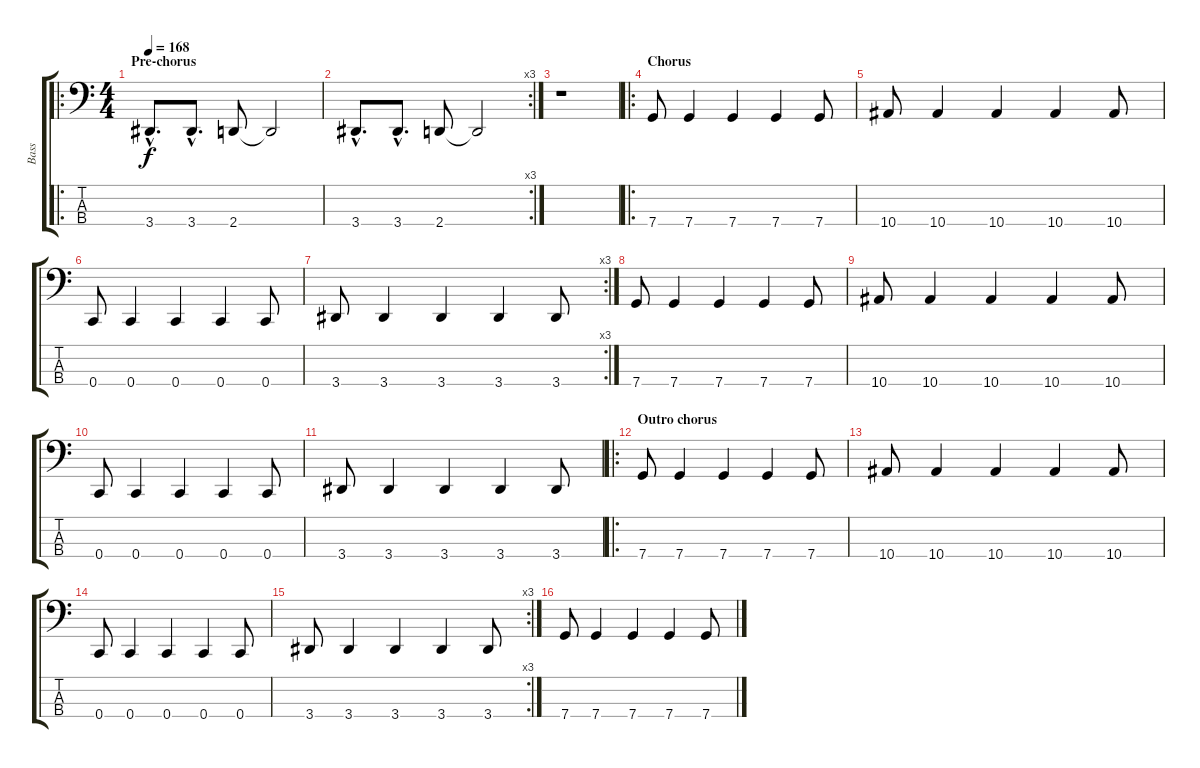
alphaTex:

\track ("Bass" "Bass") {instrument electricbasspick}
\staff {score tabs}
\tuning (F2 C2 G1 C1) {hide}
\ro
\ts (4 4)
\section ("" "Pre-chorus")
\tempo 168
\clef f4
\ks c
3.4{hac}.8{d dy f} 3.4{hac}.8{d} 2.4.8 2.4{t}.2 |
\rc 3
3.4{hac}.8{d} 3.4{hac}.8{d} 2.4.8 2.4{t}.2 |
r.1 |
\ro
\section ("" "Chorus")
7.4.8 7.4.4 7.4.4 7.4.4 7.4.8 |
10.4.8 10.4.4 10.4.4 10.4.4 10.4.8 |
0.4.8 0.4.4 0.4.4 0.4.4 0.4.8 |
\rc 3
3.4.8 3.4.4 3.4.4 3.4.4 3.4.8 |
7.4.8 7.4.4 7.4.4 7.4.4 7.4.8 |
10.4.8 10.4.4 10.4.4 10.4.4 10.4.8 |
0.4.8 0.4.4 0.4.4 0.4.4 0.4.8 |
3.4.8 3.4.4 3.4.4 3.4.4 3.4.8 |
\ro
\section ("" "Outro chorus")
7.4.8 7.4.4 7.4.4 7.4.4 7.4.8 |
10.4.8 10.4.4 10.4.4 10.4.4 10.4.8 |
0.4.8 0.4.4 0.4.4 0.4.4 0.4.8 |
\rc 3
3.4.8 3.4.4 3.4.4 3.4.4 3.4.8 |
7.4.8 7.4.4 7.4.4 7.4.4 7.4.8
